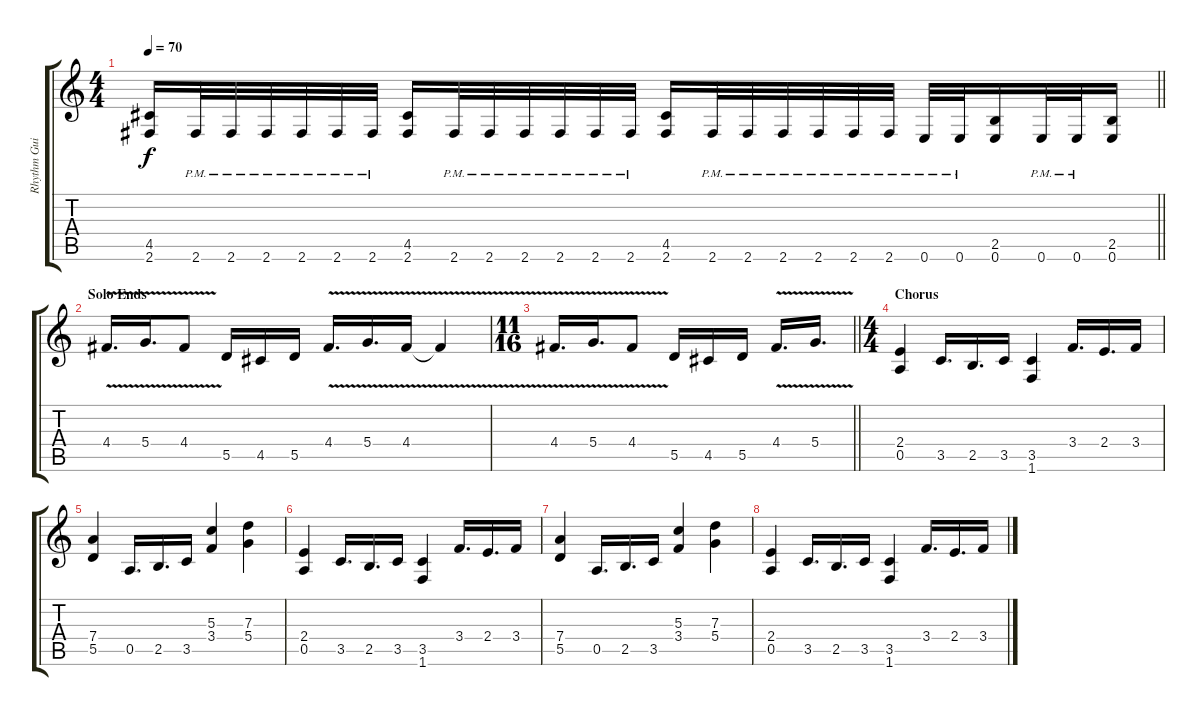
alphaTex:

\track ("Rhythm Guitar" "Rhythm Gui") {instrument distortionguitar}
\staff {score tabs}
\tuning (E4 B3 G3 D3 A2 E2) {hide}
\ts (4 4)
\tempo 70
\clef g2
\barLineRight lightlight
\ks c
(4.5 2.6).16{dy f} 2.6{pm}.32 2.6{pm}.32 2.6{pm}.32 2.6{pm}.32 2.6{pm}.32 2.6{pm}.32 (4.5 2.6).16 2.6{pm}.32 2.6{pm}.32 2.6{pm}.32 2.6{pm}.32 2.6{pm}.32 2.6{pm}.32 (4.5 2.6).16 2.6{pm}.32 2.6{pm}.32 2.6{pm}.32 2.6{pm}.32 2.6{pm}.32 2.6{pm}.32 0.6{pm}.32 0.6{pm}.32 (2.5 0.6).16 0.6{pm}.32 0.6{pm}.32 (2.5 0.6).16 |
\section ("" "Solo Ends")
4.4{v}.16{d} 5.4{v}.16{d} 4.4{v}.8 5.5.16 4.5.16 5.5.16 4.4{v}.16{d} 5.4{v}.16{d} 4.4{v}.16 4.4{t}.4 |
\ts (11 16)
\barLineRight lightlight
4.4{v}.16{d} 5.4{v}.16{d} 4.4{v}.8 5.5.16 4.5.16 5.5.16 4.4{v}.16{d} 5.4{v}.16{d} |
\ts (4 4)
\section ("" "Chorus")
(2.4 0.5).4 3.5.16{d} 2.5.16{d} 3.5.16 (3.5 1.6).4 3.4.16{d} 2.4.16{d} 3.4.16 |
(7.4 5.5).4 0.5.16{d} 2.5.16{d} 3.5.16 (5.3 3.4).4 (7.3 5.4).4 |
(2.4 0.5).4 3.5.16{d} 2.5.16{d} 3.5.16 (3.5 1.6).4 3.4.16{d} 2.4.16{d} 3.4.16 |
(7.4 5.5).4 0.5.16{d} 2.5.16{d} 3.5.16 (5.3 3.4).4 (7.3 5.4).4 |
(2.4 0.5).4 3.5.16{d} 2.5.16{d} 3.5.16 (3.5 1.6).4 3.4.16{d} 2.4.16{d} 3.4.16
